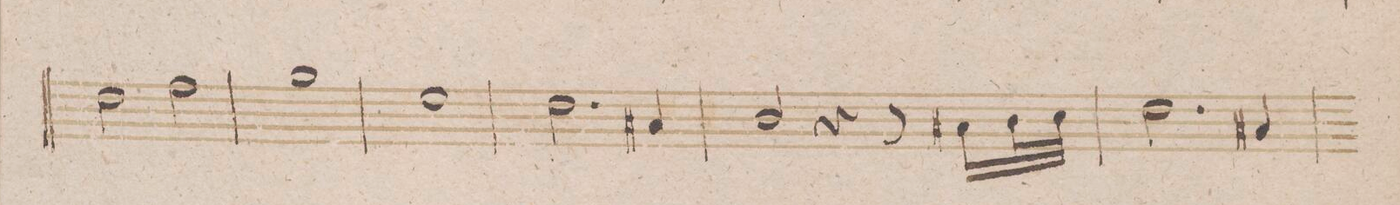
**kern	**dynam
*I"Fagotto 2do	*
*clefF4	*
*k[b-]	*
*met(c)	*
*M4/4	*
2F\	.
2A\	.
=197	=197
1B-	.
=198	=198
1G	.
=199	=199
2.F\	.
4C#X/	.
=200	=200
2D/	.
4r	.
8r	.
16C#X\LL	.
32D\L	.
32E\JJJ	.
=201	=201
2.F\	.
4C#X/	.
=202	=202
*-	*-
